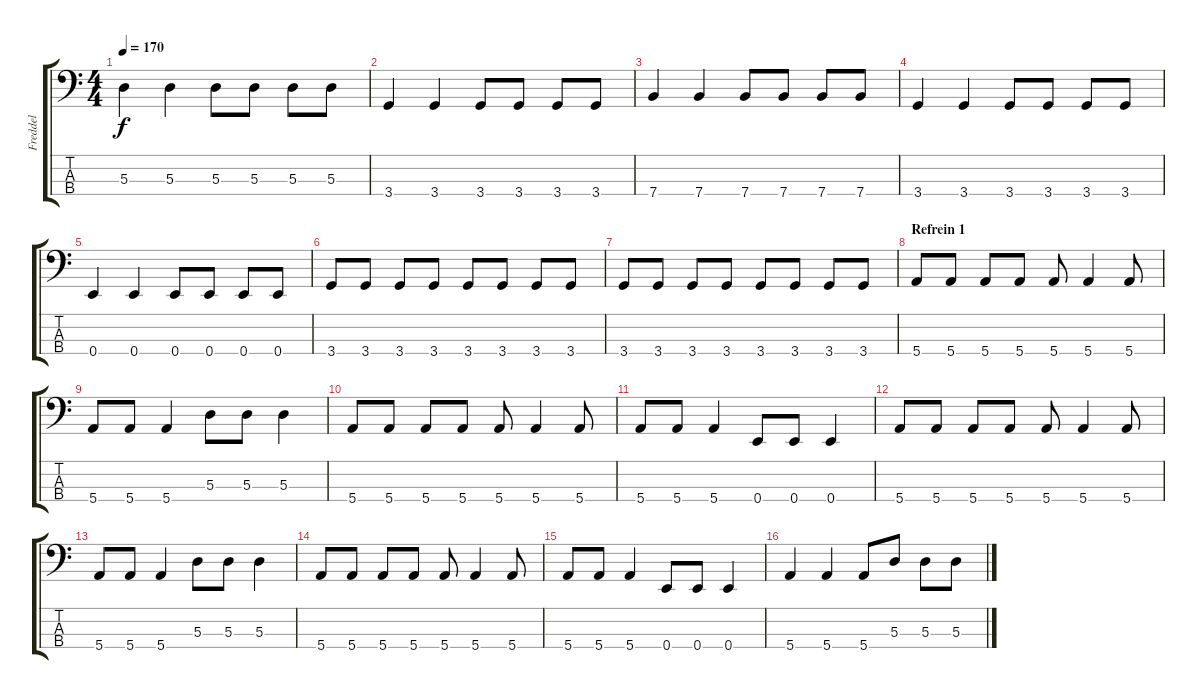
\track ("Freddel" "Freddel") {instrument electricbassfinger}
\staff {score tabs}
\tuning (G2 D2 A1 E1) {hide}
\ts (4 4)
\tempo 170
\clef f4
\ks c
5.3.4{dy f} 5.3.4 5.3.8 5.3.8 5.3.8 5.3.8 |
3.4.4 3.4.4 3.4.8 3.4.8 3.4.8 3.4.8 |
7.4.4 7.4.4 7.4.8 7.4.8 7.4.8 7.4.8 |
3.4.4 3.4.4 3.4.8 3.4.8 3.4.8 3.4.8 |
0.4.4 0.4.4 0.4.8 0.4.8 0.4.8 0.4.8 |
3.4.8 3.4.8 3.4.8 3.4.8 3.4.8 3.4.8 3.4.8 3.4.8 |
3.4.8 3.4.8 3.4.8 3.4.8 3.4.8 3.4.8 3.4.8 3.4.8 |
\section ("" "Refrein 1")
5.4.8 5.4.8 5.4.8 5.4.8 5.4.8 5.4.4 5.4.8 |
5.4.8 5.4.8 5.4.4 5.3.8 5.3.8 5.3.4 |
5.4.8 5.4.8 5.4.8 5.4.8 5.4.8 5.4.4 5.4.8 |
5.4.8 5.4.8 5.4.4 0.4.8 0.4.8 0.4.4 |
5.4.8 5.4.8 5.4.8 5.4.8 5.4.8 5.4.4 5.4.8 |
5.4.8 5.4.8 5.4.4 5.3.8 5.3.8 5.3.4 |
5.4.8 5.4.8 5.4.8 5.4.8 5.4.8 5.4.4 5.4.8 |
5.4.8 5.4.8 5.4.4 0.4.8 0.4.8 0.4.4 |
5.4.4 5.4.4 5.4.8 5.3.8 5.3.8 5.3.8
